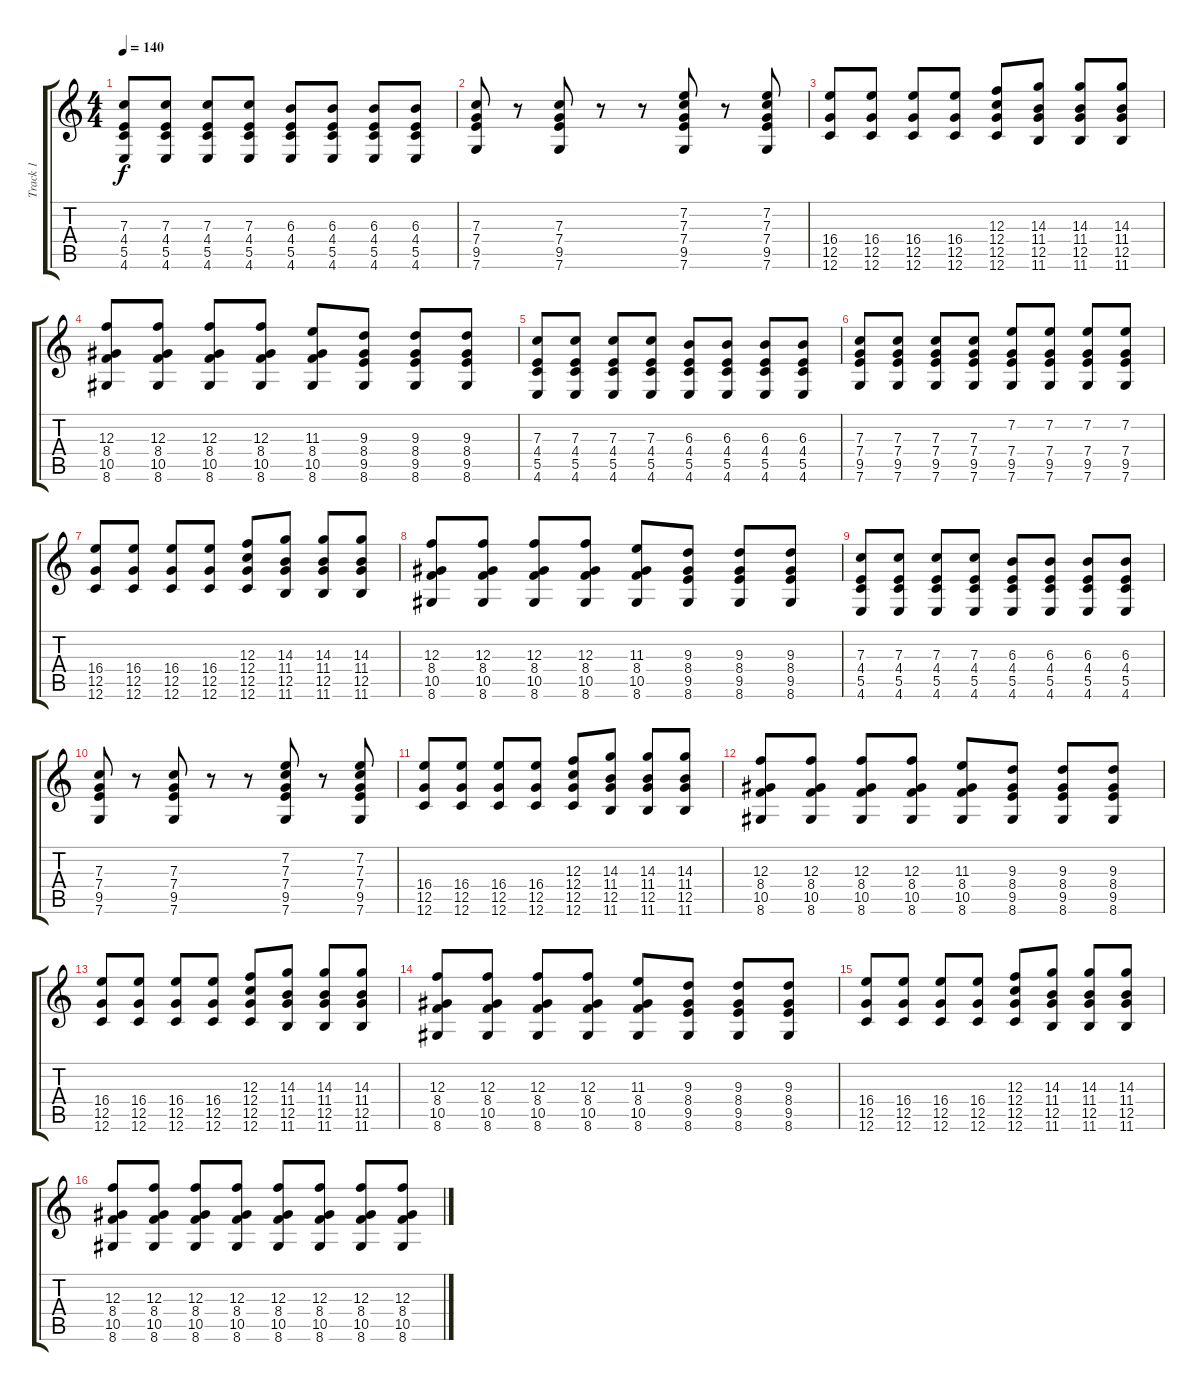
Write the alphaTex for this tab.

\track ("Track 1" "Track 1") {mute instrument overdrivenguitar}
\staff {score tabs}
\tuning (D4 A3 F3 C3 G2 C2) {hide}
\ts (4 4)
\tempo 140
\clef g2
\ks c
(7.3 4.4 5.5 4.6).8{dy f} (7.3 4.4 5.5 4.6).8 (7.3 4.4 5.5 4.6).8 (7.3 4.4 5.5 4.6).8 (6.3 4.4 5.5 4.6).8 (6.3 4.4 5.5 4.6).8 (6.3 4.4 5.5 4.6).8 (6.3 4.4 5.5 4.6).8 |
(7.3 7.4 9.5 7.6).8 r.8 (7.3 7.4 9.5 7.6).8 r.8 r.8 (7.2 7.3 7.4 9.5 7.6).8 r.8 (7.2 7.3 7.4 9.5 7.6).8 |
(16.4 12.5 12.6).8 (16.4 12.5 12.6).8 (16.4 12.5 12.6).8 (16.4 12.5 12.6).8 (12.3 12.4 12.5 12.6).8 (14.3 11.4 12.5 11.6).8 (14.3 11.4 12.5 11.6).8 (14.3 11.4 12.5 11.6).8 |
(12.3 8.4 10.5 8.6).8 (12.3 8.4 10.5 8.6).8 (12.3 8.4 10.5 8.6).8 (12.3 8.4 10.5 8.6).8 (11.3 8.4 10.5 8.6).8 (9.3 8.4 9.5 8.6).8 (9.3 8.4 9.5 8.6).8 (9.3 8.4 9.5 8.6).8 |
(7.3 4.4 5.5 4.6).8 (7.3 4.4 5.5 4.6).8 (7.3 4.4 5.5 4.6).8 (7.3 4.4 5.5 4.6).8 (6.3 4.4 5.5 4.6).8 (6.3 4.4 5.5 4.6).8 (6.3 4.4 5.5 4.6).8 (6.3 4.4 5.5 4.6).8 |
(7.3 7.4 9.5 7.6).8 (7.3 7.4 9.5 7.6).8 (7.3 7.4 9.5 7.6).8 (7.3 7.4 9.5 7.6).8 (7.2 7.4 9.5 7.6).8 (7.2 7.4 9.5 7.6).8 (7.2 7.4 9.5 7.6).8 (7.2 7.4 9.5 7.6).8 |
(16.4 12.5 12.6).8 (16.4 12.5 12.6).8 (16.4 12.5 12.6).8 (16.4 12.5 12.6).8 (12.3 12.4 12.5 12.6).8 (14.3 11.4 12.5 11.6).8 (14.3 11.4 12.5 11.6).8 (14.3 11.4 12.5 11.6).8 |
(12.3 8.4 10.5 8.6).8 (12.3 8.4 10.5 8.6).8 (12.3 8.4 10.5 8.6).8 (12.3 8.4 10.5 8.6).8 (11.3 8.4 10.5 8.6).8 (9.3 8.4 9.5 8.6).8 (9.3 8.4 9.5 8.6).8 (9.3 8.4 9.5 8.6).8 |
(7.3 4.4 5.5 4.6).8 (7.3 4.4 5.5 4.6).8 (7.3 4.4 5.5 4.6).8 (7.3 4.4 5.5 4.6).8 (6.3 4.4 5.5 4.6).8 (6.3 4.4 5.5 4.6).8 (6.3 4.4 5.5 4.6).8 (6.3 4.4 5.5 4.6).8 |
(7.3 7.4 9.5 7.6).8 r.8 (7.3 7.4 9.5 7.6).8 r.8 r.8 (7.2 7.3 7.4 9.5 7.6).8 r.8 (7.2 7.3 7.4 9.5 7.6).8 |
(16.4 12.5 12.6).8 (16.4 12.5 12.6).8 (16.4 12.5 12.6).8 (16.4 12.5 12.6).8 (12.3 12.4 12.5 12.6).8 (14.3 11.4 12.5 11.6).8 (14.3 11.4 12.5 11.6).8 (14.3 11.4 12.5 11.6).8 |
(12.3 8.4 10.5 8.6).8 (12.3 8.4 10.5 8.6).8 (12.3 8.4 10.5 8.6).8 (12.3 8.4 10.5 8.6).8 (11.3 8.4 10.5 8.6).8 (9.3 8.4 9.5 8.6).8 (9.3 8.4 9.5 8.6).8 (9.3 8.4 9.5 8.6).8 |
(16.4 12.5 12.6).8 (16.4 12.5 12.6).8 (16.4 12.5 12.6).8 (16.4 12.5 12.6).8 (12.3 12.4 12.5 12.6).8 (14.3 11.4 12.5 11.6).8 (14.3 11.4 12.5 11.6).8 (14.3 11.4 12.5 11.6).8 |
(12.3 8.4 10.5 8.6).8 (12.3 8.4 10.5 8.6).8 (12.3 8.4 10.5 8.6).8 (12.3 8.4 10.5 8.6).8 (11.3 8.4 10.5 8.6).8 (9.3 8.4 9.5 8.6).8 (9.3 8.4 9.5 8.6).8 (9.3 8.4 9.5 8.6).8 |
(16.4 12.5 12.6).8 (16.4 12.5 12.6).8 (16.4 12.5 12.6).8 (16.4 12.5 12.6).8 (12.3 12.4 12.5 12.6).8 (14.3 11.4 12.5 11.6).8 (14.3 11.4 12.5 11.6).8 (14.3 11.4 12.5 11.6).8 |
(12.3 8.4 10.5 8.6).8 (12.3 8.4 10.5 8.6).8 (12.3 8.4 10.5 8.6).8 (12.3 8.4 10.5 8.6).8 (12.3 8.4 10.5 8.6).8 (12.3 8.4 10.5 8.6).8 (12.3 8.4 10.5 8.6).8 (12.3 8.4 10.5 8.6).8
